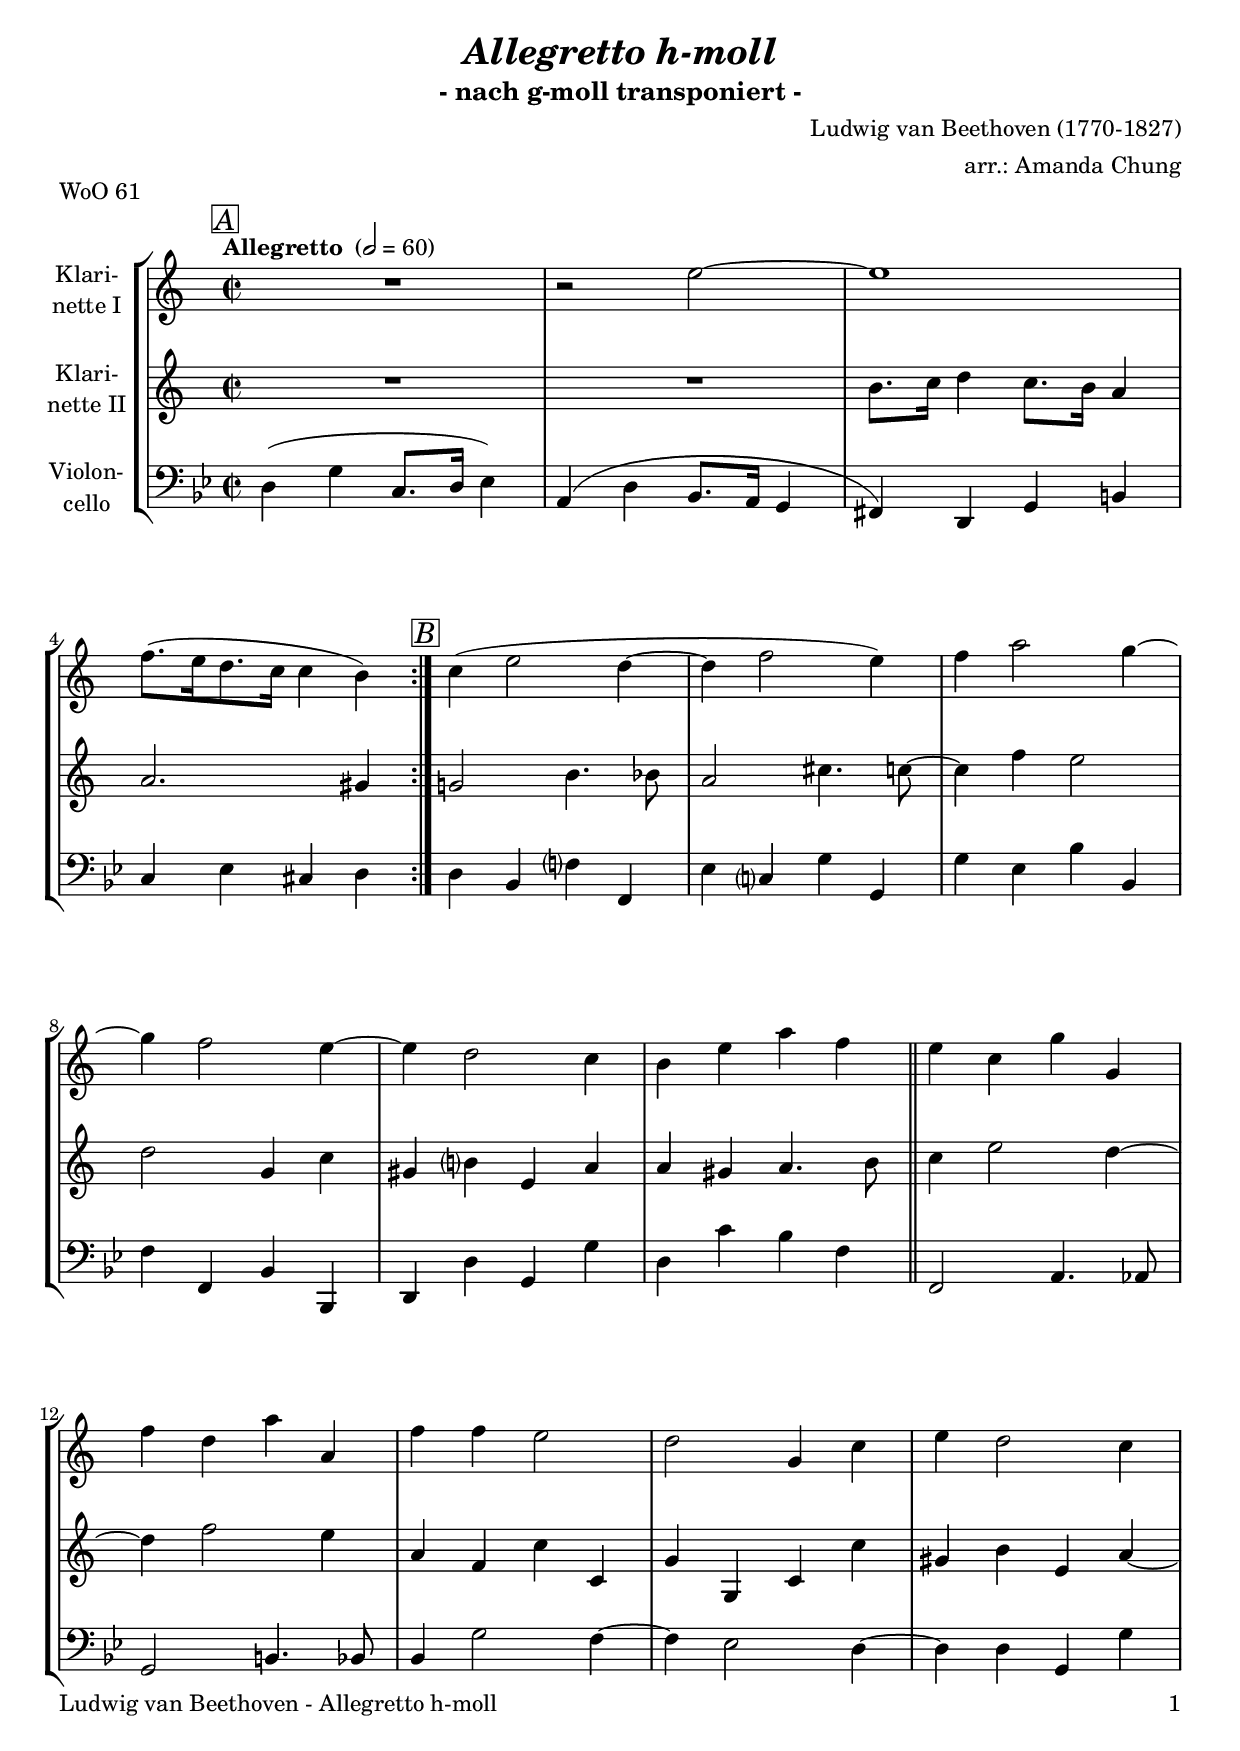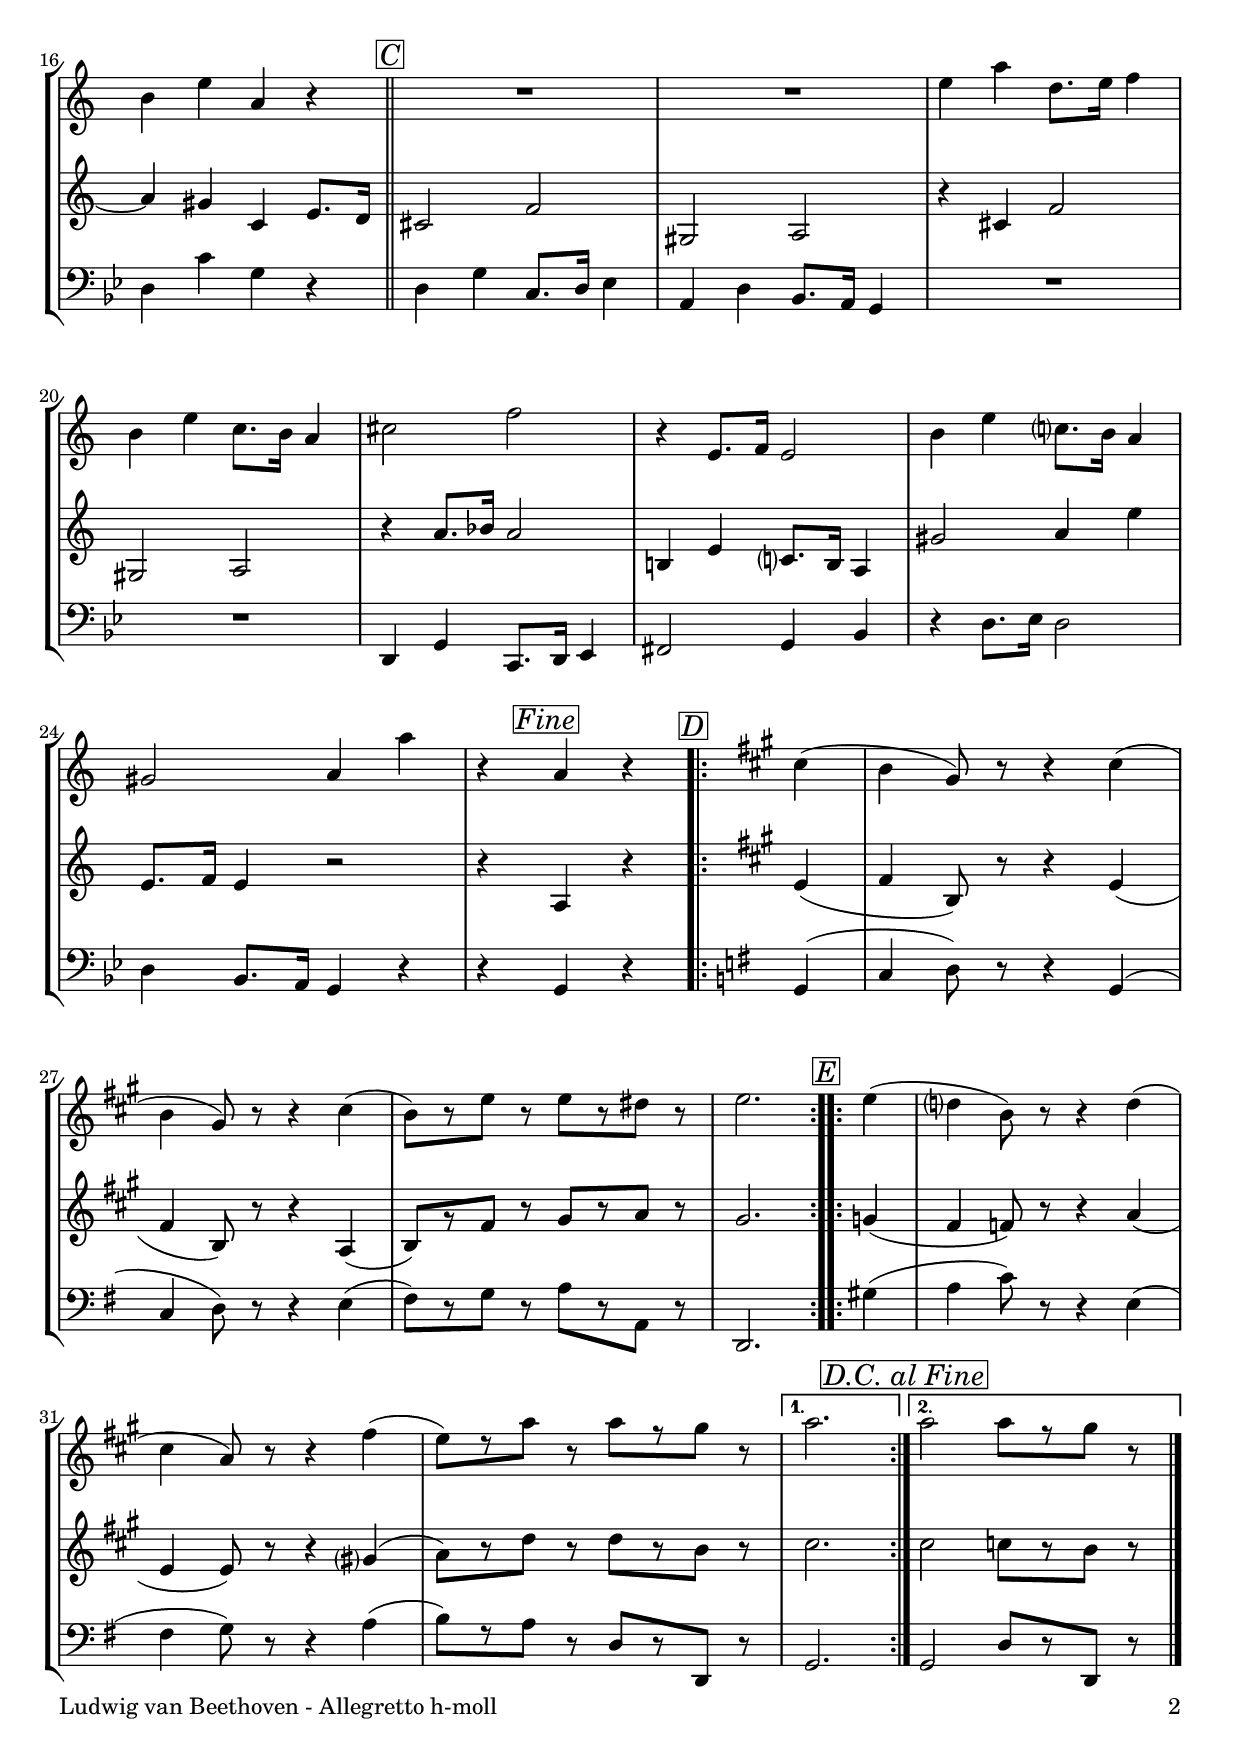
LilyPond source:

\version "2.18.2"
\include "deutsch.ly"
  
#(set-global-staff-size 20)

\header {
  title     = \markup \bold \italic "Allegretto h-moll"
  subtitle  = "- nach g-moll transponiert -"
  composer  = "Ludwig van Beethoven (1770-1827)"
  arranger  = "arr.: Amanda Chung"
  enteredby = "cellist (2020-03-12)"
  piece     = "WoO 61"
}

voiceconsts = {
  \key c \minor
  \clef "treble"
  \time 2/2
% \numericTimeSignature
  \compressFullBarRests
  % Set default beaming for all staves
%  \set Timing.beamExceptions = #'()
%  \set Timing.baseMoment     = #(ly:make-moment 1 4)
%  \set Timing.beatStructure  = #'(1 1 1)
  \tempo "Allegretto " 2=60
}

micl = "clarinet"
mifl = "flute"
miob = "oboe"
mifh = "french horn"
mist = "string ensemble 1"
%minstr = "accordion"
miba = "cello"
mikl = "acoustic grand"

boxa =             \mark \markup \box \italic "A"
boxb =             \mark \markup \box \italic "B"
boxc = { \bar "||" \mark \markup \box \italic "C" }
boxd = {           \mark \markup \box \italic "D" \key c \major }
boxe =             \mark \markup \box \italic "E"

dcaf = \mark \markup \box \italic "D.C. al Fine"
dolc = \markup \italic "dolce"
fine = \mark \markup \box \italic "Fine"
sele = \markup \italic "sempre legato"

va = \relative c''' {
  \voiceconsts

  \repeat volta 2 {
    \boxa R1
    r2 g~
    g1
    as8.( g16 f8. es16 es4 d)
  } \boxb
  es4( g2 f4~
  f as2 g4)
  
  as c2 b4~
  b as2 g4~
  g f2 es4
  d g c as \bar "||"
  g es b' b,
  as' f c' c,
  
  as' as g2
  f b,4 es
  g f2 es4
  d g c, r \boxc
  R1*2

  g'4 c f,8. g16 as4
  d, g es8. d16 c4
  e2 as
  r4 g,8. as16 g2
  d'4 g es?8. d16 c4
  h2 c4 c'

  r \fine c, r \boxd
  \repeat volta 2 {
    e(
    d h8) r r4 e(
    d h8) r r4 e(
    d8)[ r g] r g[ r fis] r
    g2.
  } \boxe

  \repeat volta 2 {
    g4(
    f? d8) r r4 f(
    e c8) r r4 a'(
    g8)[ r c] r c[ r h] r
  }
  \alternative {
    { c2. }
    { \dcaf c2 c8[ r h] r }
  } \bar "|."
}

vb = \relative c'' {
  \voiceconsts

  \repeat volta 2 {
    \boxa R1*2
    d8. es16 f4 es8. d16 c4
    c2. h4
  } \boxb
  b!2 d4. des8
  c2 e4. es8~

  es4 as g2
  f b,4 es
  h d? g, c
  c h c4. d8 \bar "||"
  es4 g2 f4~
  f as2 g4

  c, as es' es,
  b' b, es es'
  h d g, c~
  c h es, g8. f16 \boxc
  e2 as
  h, c

  r4 e as2
  h, c
  r4 c'8. des16 c2
  d,!4 g es?8. d16 c4
  h'2 c4 g'
  g,8. as16 g4 r2

  r4 \fine c, r \boxd
  \repeat volta 2 {
    g'(
    a d,8) r r4 g(
    a d,8) r r4 c(
    d8)[ r a'] r h[ r c] r
    h2.
  }

  \repeat volta 2 {
    b4(
    a as8) r r4 c(
    g4 g8) r r4 h?(
    c8)[ r f] r f[ r d] r
  }
  \alternative {
    { e2. }
    { \dcaf e2 es8[ r d] r }
  } \bar "|."
}

vc = \relative c' {
  \voiceconsts
  \clef "bass"
  
  \repeat volta 2 {
    \boxa g4( c f,8. g16 as4)
    d,( g es8. d16 c4
    h) g c e
    f as fis g
  } \boxb
  g es b'? b,
  as' f? c' c,

  c' as es' es,
  b' b, es es,
  g g' c, c'
  g f' es b \bar "||"
  b,2 d4. des8
  c2 e4. es8

  es4 c'2 b4~
  b as2 g4~
  g g c, c'
  g f' c r \boxc
  g c f,8. g16 as4
  d, g es8. d16 c4

  R1*2
  g4 c f,8. g16 as4
  h2 c4 es
  r g8. as16 g2
  g4 es8. d16 c4 r

  r \fine c r \boxd
  \repeat volta 2 {
    c(
    f4 g8) r r4 c,(
    f g8) r r4 a(
    h8)[ r c] r d[ r d,] r
    g,2.
  }

  \repeat volta 2 {
    cis'4(
    d f8) r r4 a,(
    h c8) r r4 d(
    e8)[ r d] r g,[ r g,] r
  }
  \alternative {
    { c2. }
    { \dcaf c2 g'8[ r g,] r }
  } \bar "|."
}


music = \new StaffGroup <<
      \new Staff {
        \set Staff.midiInstrument = \micl
        \set Staff.instrumentName = \markup \center-column { "Klari-" "nette I" }
        \transpose c a, { \va }
      }

      \new Staff {
        \set Staff.midiInstrument = \micl
        \set Staff.instrumentName = \markup \center-column { "Klari-" "nette II" }
        \transpose c a, { \vb }
      }

      \new Staff {
        \set Staff.midiInstrument = \miba
        \set Staff.instrumentName = \markup \center-column { "Violon-" "cello" }
        \transpose c g, { \vc }
      }
>>

\book {
   \paper {
    print-page-number = ##t
    print-first-page-number = ##t
    ragged-last-bottom = ##f
    oddHeaderMarkup = \markup \null
    evenHeaderMarkup = \markup \null
    oddFooterMarkup = \markup {
      \fill-line {
        \on-the-fly #print-page-number-check-first
        "Ludwig van Beethoven - Allegretto h-moll" \fromproperty #'page:page-number-string
      }
    }
    evenFooterMarkup = \oddFooterMarkup
  } \score {
    \music
    \layout {}
  }

  \score {
    \unfoldRepeats \music

    \midi {
      \context {
        \Score
      }
    }
  }
}